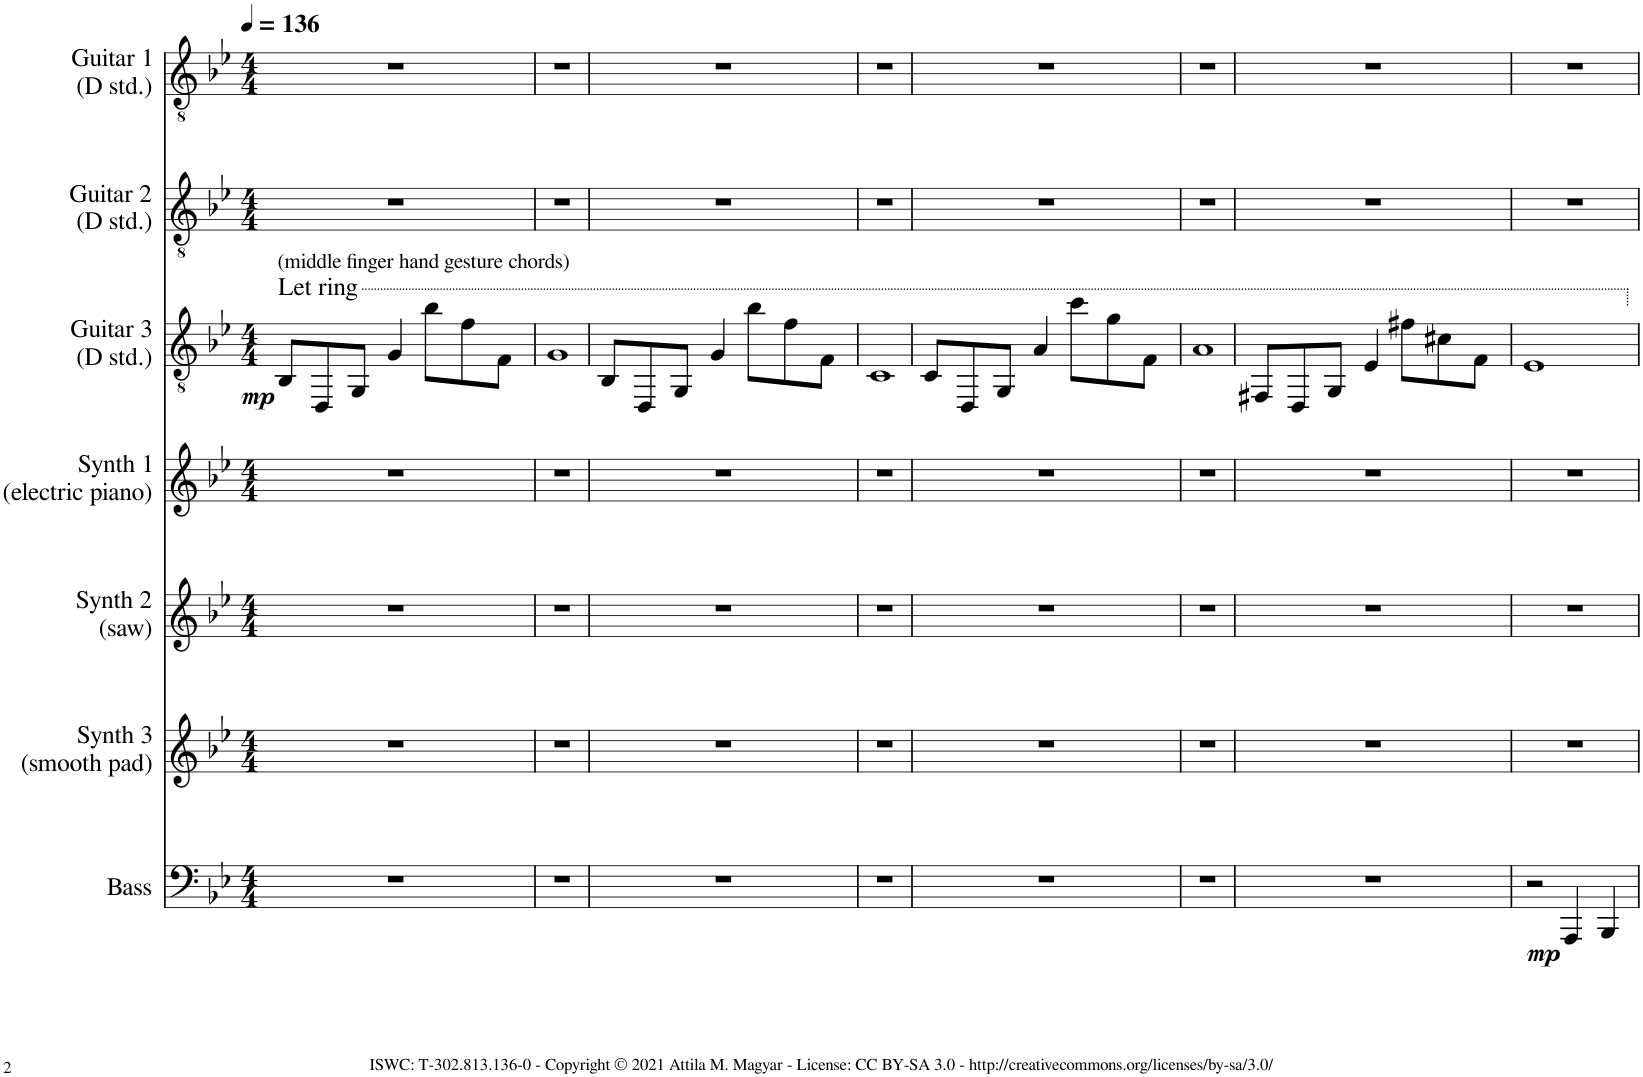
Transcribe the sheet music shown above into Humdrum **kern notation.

**kern	**dynam	**kern	**kern	**kern	**kern	**dynam	**kern	**kern
*part7	*part7	*part6	*part5	*part4	*part3	*part3	*part2	*part1
*staff7	*staff7	*staff6	*staff5	*staff4	*staff3	*staff3	*staff2	*staff1
*I"Bass	*	*I"Synth 3 (smooth pad)	*I"Synth 2 (saw)	*I"Synth 1 (electric piano)	*I"Guitar 3 (D std.)	*	*I"Guitar 2 (D std.)	*I"Guitar 1 (D std.)
*I'B	*	*I'S3	*I'S2	*I'S1	*I'G3	*	*I'G2	*I'G1
*clefF4	*	*clefG2	*clefG2	*clefG2	*clefGv2	*	*clefGv2	*clefGv2
*k[b-e-]	*	*k[b-e-]	*k[b-e-]	*k[b-e-]	*k[b-e-]	*	*k[b-e-]	*k[b-e-]
*M4/4	*	*M4/4	*M4/4	*M4/4	*M4/4	*	*M4/4	*M4/4
*MM136	*	*MM136	*MM136	*MM136	*MM136	*	*MM136	*MM136
=1	=1	=1	=1	=1	=1	=1	=1	=1
!	!	!	!	!	!LO:TX:a:t=(middle finger hand gesture chords)	!	!	!
!	!	!	!	!	!LO:TX:a:t=Let ring	!	!	!
!	!	!	!	!	!	!LO:DY:b	!	!
1r	.	1r	1r	1r	8BB-/L	mp	1r	1r
.	.	.	.	.	8DD/	.	.	.
.	.	.	.	.	8GG/J	.	.	.
.	.	.	.	.	4G/	.	.	.
.	.	.	.	.	8b-\L	.	.	.
.	.	.	.	.	8f\	.	.	.
.	.	.	.	.	8F\J	.	.	.
=2	=2	=2	=2	=2	=2	=2	=2	=2
1r	.	1r	1r	1r	1G	.	1r	1r
=3	=3	=3	=3	=3	=3	=3	=3	=3
1r	.	1r	1r	1r	8BB-/L	.	1r	1r
.	.	.	.	.	8DD/	.	.	.
.	.	.	.	.	8GG/J	.	.	.
.	.	.	.	.	4G/	.	.	.
.	.	.	.	.	8b-\L	.	.	.
.	.	.	.	.	8f\	.	.	.
.	.	.	.	.	8F\J	.	.	.
=4	=4	=4	=4	=4	=4	=4	=4	=4
1r	.	1r	1r	1r	1C	.	1r	1r
=5	=5	=5	=5	=5	=5	=5	=5	=5
1r	.	1r	1r	1r	8C/L	.	1r	1r
.	.	.	.	.	8DD/	.	.	.
.	.	.	.	.	8GG/J	.	.	.
.	.	.	.	.	4A/	.	.	.
.	.	.	.	.	8cc\L	.	.	.
.	.	.	.	.	8g\	.	.	.
.	.	.	.	.	8F\J	.	.	.
=6	=6	=6	=6	=6	=6	=6	=6	=6
1r	.	1r	1r	1r	1A	.	1r	1r
=7	=7	=7	=7	=7	=7	=7	=7	=7
1r	.	1r	1r	1r	8FF#X/L	.	1r	1r
.	.	.	.	.	8DD/	.	.	.
.	.	.	.	.	8GG/J	.	.	.
.	.	.	.	.	4E-/	.	.	.
.	.	.	.	.	8f#X\L	.	.	.
.	.	.	.	.	8c#X\	.	.	.
.	.	.	.	.	8F\J	.	.	.
=8	=8	=8	=8	=8	=8	=8	=8	=8
2r	.	1r	1r	1r	1E-	.	1r	1r
!	!LO:DY:b	!	!	!	!	!	!	!
4AAA/	mp	.	.	.	.	.	.	.
4BBB-/	.	.	.	.	.	.	.	.
=	=	=	=	=	=	=	=	=
*-	*-	*-	*-	*-	*-	*-	*-	*-
